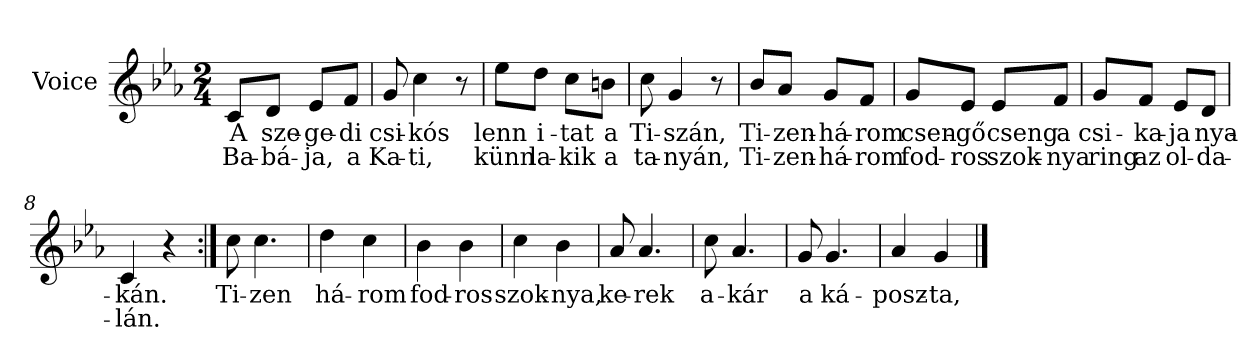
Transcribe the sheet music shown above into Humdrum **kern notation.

**kern	**text	**text
*part1	*part1	*part1
*staff1	*staff1	*staff1
*I"Voice	*	*
*clefG2	*	*
*k[b-e-a-]	*	*
*E-:	*	*
*M2/4	*	*
=1	=1	=1
8c/L	A	Ba-
8d/J	sze-	-bá-
8e-/L	-ge-	-ja,
8f/J	-di	a
=2	=2	=2
8g/	csi-	Ka-
4cc\	-kós	-ti,
8r	.	.
=3	=3	=3
8ee-\L	lenn	künn
8dd\J	i-	la-
8cc\L	-tat	-kik
8bn\J	a	a
=4	=4	=4
8cc\	Ti-	ta-
4g/	-szán,	-nyán,
8r	.	.
=5	=5	=5
8b-/L	Ti-	Ti-
8a-/J	-zen-	-zen-
8g/L	-há-	-há-
8f/J	-rom	-rom
!!LO:LB:g=z
=6	=6	=6
8g/L	csen-	fod-
8e-/J	-gő	-ros
8e-/L	cseng	szok-
8f/J	a	-nya
=7	=7	=7
8g/L	csi-	ring
8f/J	-ka-	az
8e-/L	-ja	ol-
8d/J	nya-	-da-
=8	=8	=8
4c/	-kán.	-lán.
4r	.	.
!!LO:LB:g=z
=9:|!	=9:|!	=9:|!
8cc\	Ti-	.
4.cc\	-zen	.
=10	=10	=10
4dd\	há-	.
4cc\	-rom	.
=11	=11	=11
4b-\	fod-	.
4b-\	-ros	.
=12	=12	=12
4cc\	szok-	.
4b-\	-nya,	.
=13	=13	=13
8a-/	ke-	.
4.a-/	-rek	.
=14	=14	=14
8cc\	a-	.
4.a-/	-kár	.
=15	=15	=15
8g/	a	.
4.g/	ká-	.
=16	=16	=16
4a-/	-posz-	.
4g/	-ta,	.
==	==	==
*-	*-	*-
